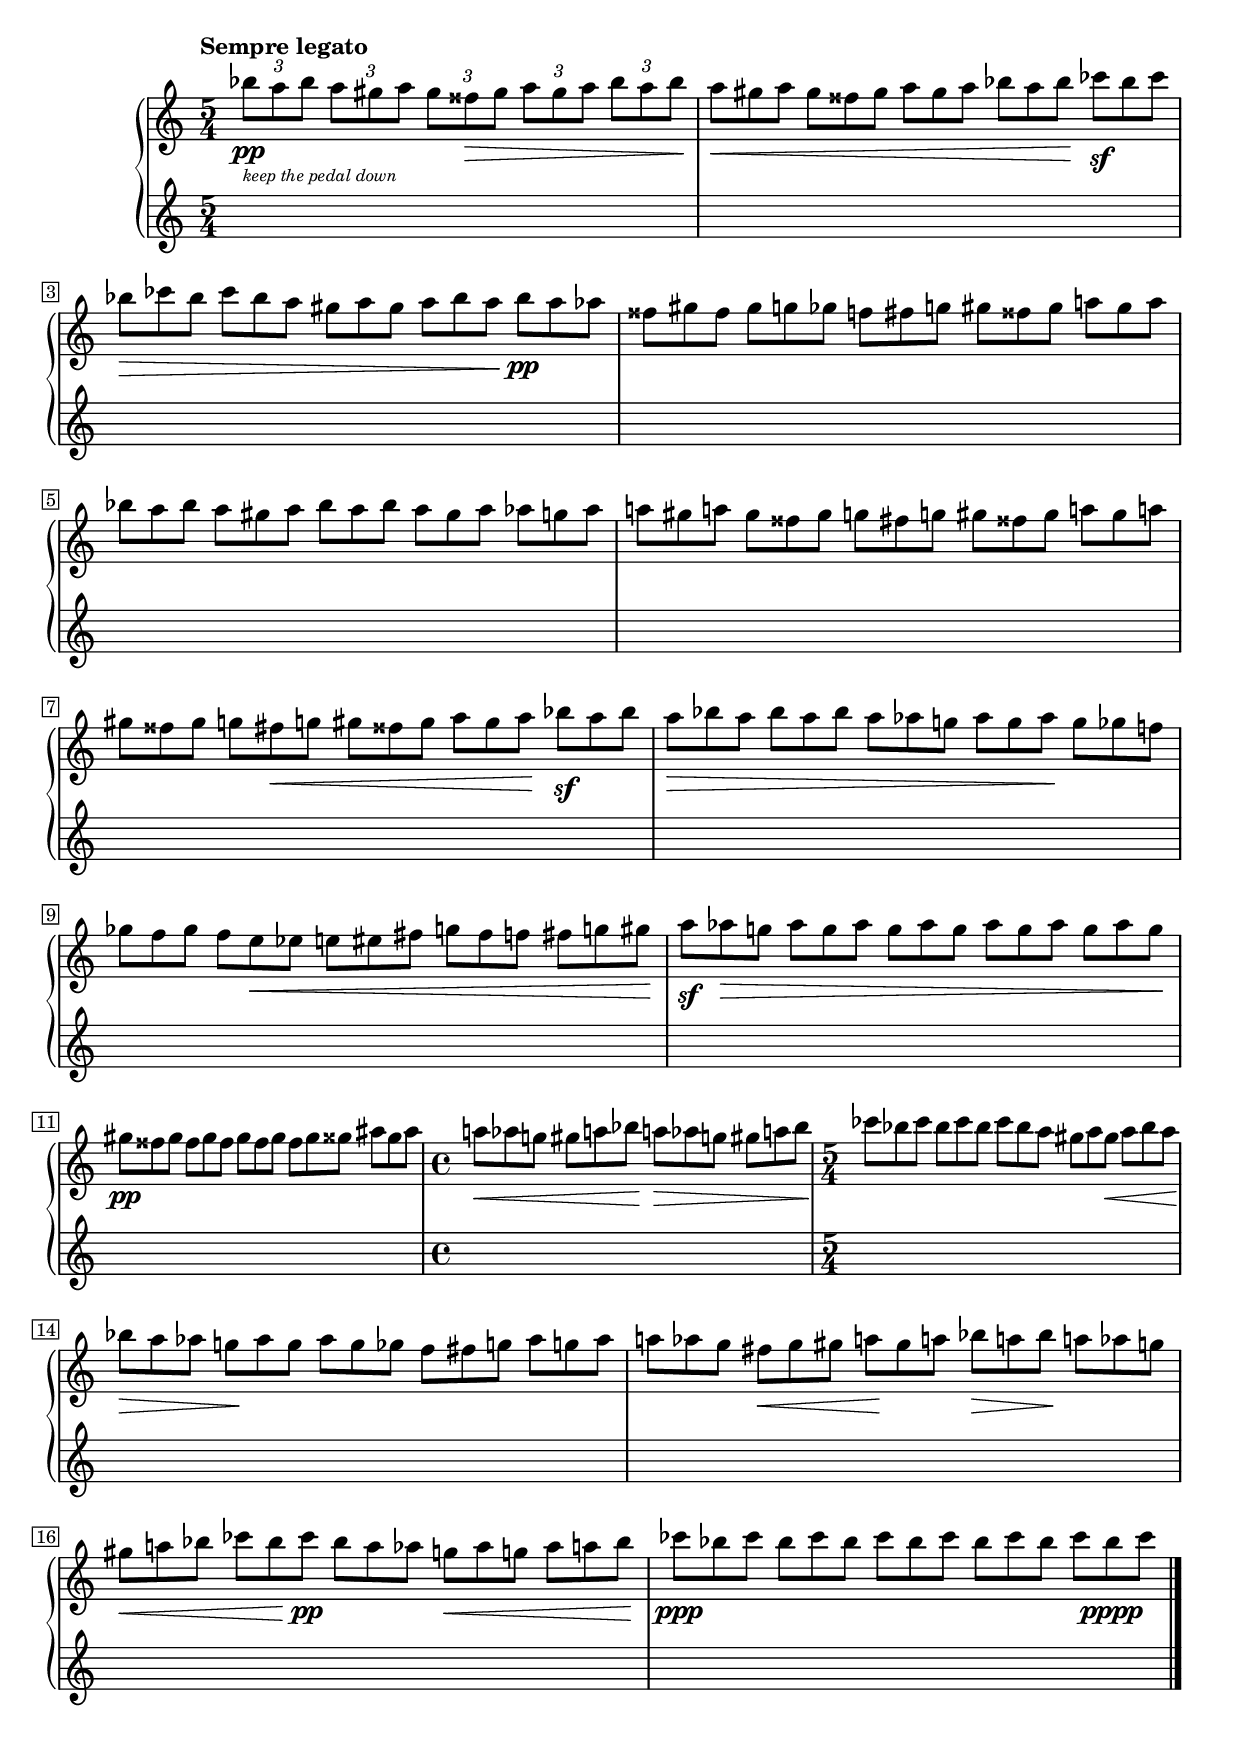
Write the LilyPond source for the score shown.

Global = {
   \key c \major
   \time 5/4
   \include "../global.ly"
}

Upper = \relative c' {
   \clef treble
   \tempo \markup { \bold Sempre legato }
   %1
   | \tupletUp
     \tuplet 3/2 4 {
       bes''8_\pp_\markup {
         \italic \abs-fontsize #8
         \column {
           \line { "keep the pedal down" }
         }
       }
       a bes
     }
     \tuplet 3/2 4 { a gis a }
     \tuplet 3/2 4 { gis fisis\> gis }
     \tuplet 3/2 4 { a gis a }
     \tuplet 3/2 4 { bes a bes\! }
   %2
   | \omit TupletNumber
     \tuplet 3/2 4 { a\< gis a }
     \tuplet 3/2 4 { gis fisis gis }
     \tuplet 3/2 4 { a gis a }
     \tuplet 3/2 4 { bes a bes\! }
     \tuplet 3/2 4 { ces\sf bes ces }
   %3
   | \tuplet 3/2 4 { bes\> ces bes }
     \tuplet 3/2 4 { ces bes a }
     \tuplet 3/2 4 { gis a gis }
     \tuplet 3/2 4 { a bes a\! }
     \tuplet 3/2 4 { bes\pp a aes }
   %4
   | \tuplet 3/2 4 { fisis gis fisis }
     \tuplet 3/2 4 { gis g! ges }
     \tuplet 3/2 4 { f! fis g! }
     \tuplet 3/2 4 { gis fisis gis }
     \tuplet 3/2 4 { a gis a }
   %5
   | \tuplet 3/2 4 { bes a bes }
     \tuplet 3/2 4 { a gis a }
     \tuplet 3/2 4 { bes a bes }
     \tuplet 3/2 4 { a gis a }
     \tuplet 3/2 4 { aes g! aes }
   %6
   | \tuplet 3/2 4 { a! gis a! }
     \tuplet 3/2 4 { gis fisis gis }
     \tuplet 3/2 4 { g! fis g! }
     \tuplet 3/2 4 { gis fisis gis }
     \tuplet 3/2 4 { a! gis a! }
   %7
   | \tuplet 3/2 4 { gis fisis gis }
     \tuplet 3/2 4 { g! fis\< g! }
     \tuplet 3/2 4 { gis fisis gis }
     \tuplet 3/2 4 { a gis a\! }
     \tuplet 3/2 4 { bes\sf a bes }
   %8
   | \tuplet 3/2 4 { a\> bes a }
     \tuplet 3/2 4 { bes a bes }
     \tuplet 3/2 4 { a aes g }
     \tuplet 3/2 4 { aes g aes\! }
     \tuplet 3/2 4 { g ges f }
   %9
   | \tuplet 3/2 4 { ges f ges }
     \tuplet 3/2 4 { f e\< ees }
     \tuplet 3/2 4 { e! eis fis }
     \tuplet 3/2 4 { g! fis f! }
     \tuplet 3/2 4 { fis g! gis\! }
   %10
   | \tuplet 3/2 4 { a\sf aes\> g }
     \tuplet 3/2 4 { aes g aes }
     \tuplet 3/2 4 { g aes g }
     \tuplet 3/2 4 { aes g aes }
     \tuplet 3/2 4 { g aes g\! }
   %11
   | \tuplet 3/2 4 { gis\pp fisis gis }
     \tuplet 3/2 4 { fisis gis fisis }
     \tuplet 3/2 4 { gis fisis gis }
     \tuplet 3/2 4 { fisis gis gisis }
     \tuplet 3/2 4 { ais gisis ais }
   %12
   | \time 4/4
     \tuplet 3/2 4 { a!\< aes g }
     \tuplet 3/2 4 { gis a! bes\! }
     \tuplet 3/2 4 { a!\> aes g! }
     \tuplet 3/2 4 { gis a! bes\! }
   %13
   | \time 5/4
     \tuplet 3/2 4 { ces8 bes ces }
     \tuplet 3/2 4 { bes ces bes }
     \tuplet 3/2 4 { ces bes a }
     \tuplet 3/2 4 { gis a gis\< }
     \tuplet 3/2 4 { a bes a\! }
   %14
   | \tuplet 3/2 4 { bes\> a aes }
     \tuplet 3/2 4 { g\! aes g }
     \tuplet 3/2 4 { aes g ges }
     \tuplet 3/2 4 { f fis g! }
     \tuplet 3/2 4 { aes g! aes }
   %15
   | \tuplet 3/2 4 { a! aes g }
     \tuplet 3/2 4 { fis\< g gis }
     \tuplet 3/2 4 { a!\! gis a! }
     \tuplet 3/2 4 { bes\> a! bes\! }
     \tuplet 3/2 4 { a! aes g! }
   %16
   | \tuplet 3/2 4 { gis\< a bes }
     \tuplet 3/2 4 { ces bes\! ces\pp }
     \tuplet 3/2 4 { bes a aes }
     \tuplet 3/2 4 { g!\< aes g! }
     \tuplet 3/2 4 { aes a! bes\! }
   %17
   | \tuplet 3/2 4 { ces\ppp bes ces }
     \tuplet 3/2 4 { bes ces bes }
     \tuplet 3/2 4 { ces bes ces }
     \tuplet 3/2 4 { bes ces bes }
     \tuplet 3/2 4 { ces bes\pppp ces }
   \fine

% la si do re mi fa sol
%  a b  c  d  e  f  g
}

Lower = \relative c {
   \clef treble
   %1
   | s1 s4
   | s1 s4
   | s1 s4
   | s1 s4
   %5
   | s1 s4
   | s1 s4
   | s1 s4
   | s1 s4
   | s1 s4
   %10
   | s1 s4
   | s1 s4
   | \time 4/4
     s1
   | \time 5/4
     s1 s4
   | s1 s4
   %15
   | s1 s4
   | s1 s4
   | s1 s4
   \fine
}

\score {
   \new PianoStaff
   <<
      \accidentalStyle Score.piano
      \new Staff = "upper" {
         \Global
         \Upper
      }
      \new Staff = "lower" {
         \Global
         \Lower
      }
   >>
   \header {
    % composer = "Rued Langgaard"
    % workaround: insert some vertical space after the header
      composer = " "
    % opus = "BVN 134"
      subtitle = "Culex pipiens"
      subsubtitle = "(Mosquito)"
      title = \markup {
         %\override #'(font-name . "TeX Gyre Schola") {
         "IX"
         %}
      }
   }
   \layout { }
   \midi {
      \tempo 4 = 220
   }
}
